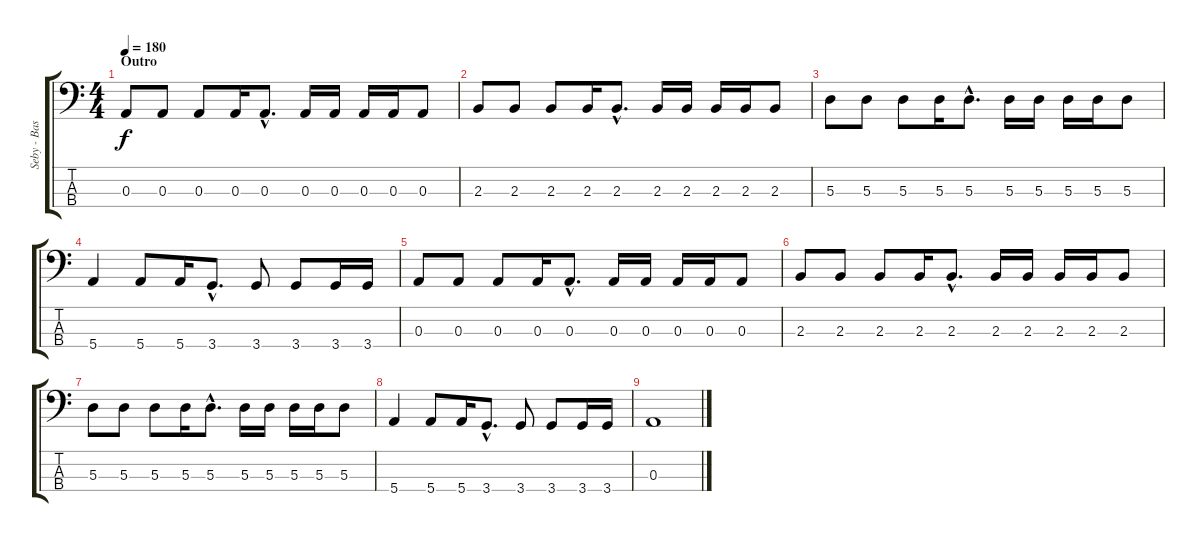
\track ("Seby - Bass" "Seby - Bas") {instrument electricbasspick}
\staff {score tabs}
\tuning (G2 D2 A1 E1) {hide}
\ts (4 4)
\section ("" "Outro")
\tempo 180
\clef f4
\ks c
0.3.8{dy f} 0.3.8 0.3.8 0.3.16 0.3{hac}.8{d} 0.3.16 0.3.16 0.3.16 0.3.16 0.3.8 |
2.3.8 2.3.8 2.3.8 2.3.16 2.3{hac}.8{d} 2.3.16 2.3.16 2.3.16 2.3.16 2.3.8 |
5.3.8 5.3.8 5.3.8 5.3.16 5.3{hac}.8{d} 5.3.16 5.3.16 5.3.16 5.3.16 5.3.8 |
5.4.4 5.4.8 5.4.16 3.4{hac}.8{d} 3.4.8 3.4.8 3.4.16 3.4.16 |
0.3.8 0.3.8 0.3.8 0.3.16 0.3{hac}.8{d} 0.3.16 0.3.16 0.3.16 0.3.16 0.3.8 |
2.3.8 2.3.8 2.3.8 2.3.16 2.3{hac}.8{d} 2.3.16 2.3.16 2.3.16 2.3.16 2.3.8 |
5.3.8 5.3.8 5.3.8 5.3.16 5.3{hac}.8{d} 5.3.16 5.3.16 5.3.16 5.3.16 5.3.8 |
5.4.4 5.4.8 5.4.16 3.4{hac}.8{d} 3.4.8 3.4.8 3.4.16 3.4.16 |
0.3.1
